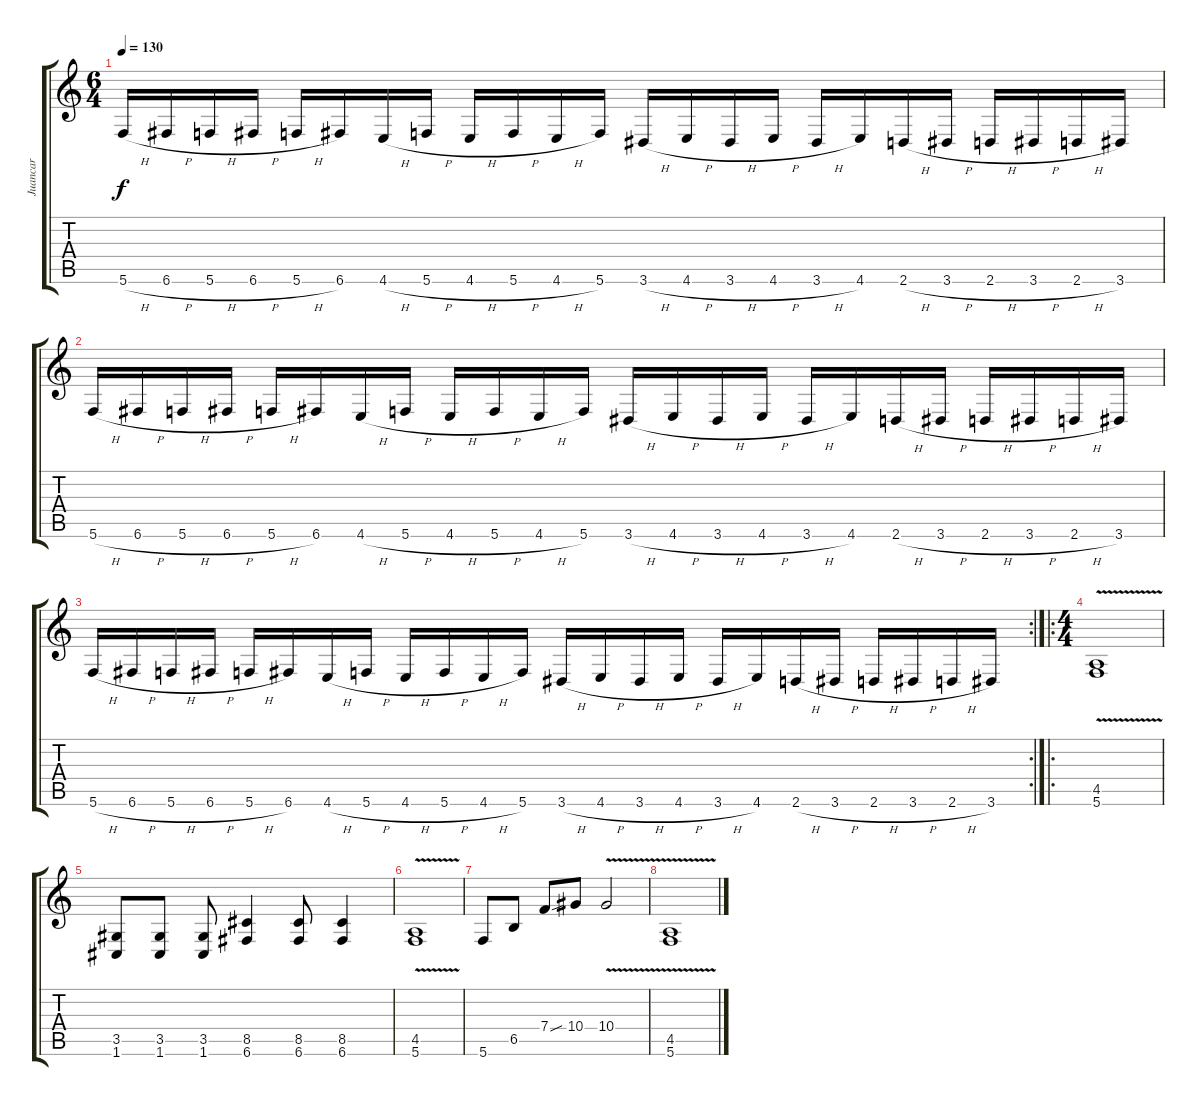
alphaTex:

\track ("Juancar" "Juancar") {instrument distortionguitar}
\staff {score tabs}
\tuning (C4 G3 Eb3 Bb2 F2 C2) {hide}
\ts (6 4)
\tempo 130
\clef g2
\ks c
5.6{h}.16{dy f} 6.6{h}.16 5.6{h}.16 6.6{h}.16 5.6{h}.16 6.6.16 4.6{h}.16 5.6{h}.16 4.6{h}.16 5.6{h}.16 4.6{h}.16 5.6.16 3.6{h}.16 4.6{h}.16 3.6{h}.16 4.6{h}.16 3.6{h}.16 4.6.16 2.6{h}.16 3.6{h}.16 2.6{h}.16 3.6{h}.16 2.6{h}.16 3.6.16 |
5.6{h}.16 6.6{h}.16 5.6{h}.16 6.6{h}.16 5.6{h}.16 6.6.16 4.6{h}.16 5.6{h}.16 4.6{h}.16 5.6{h}.16 4.6{h}.16 5.6.16 3.6{h}.16 4.6{h}.16 3.6{h}.16 4.6{h}.16 3.6{h}.16 4.6.16 2.6{h}.16 3.6{h}.16 2.6{h}.16 3.6{h}.16 2.6{h}.16 3.6.16 |
\rc 2
5.6{h}.16 6.6{h}.16 5.6{h}.16 6.6{h}.16 5.6{h}.16 6.6.16 4.6{h}.16 5.6{h}.16 4.6{h}.16 5.6{h}.16 4.6{h}.16 5.6.16 3.6{h}.16 4.6{h}.16 3.6{h}.16 4.6{h}.16 3.6{h}.16 4.6.16 2.6{h}.16 3.6{h}.16 2.6{h}.16 3.6{h}.16 2.6{h}.16 3.6.16 |
\ro
\ts (4 4)
(4.5{v} 5.6).1 |
(3.5 1.6).8 (3.5 1.6).8 (3.5 1.6).8 (8.5 6.6).4 (8.5 6.6).8 (8.5 6.6).4 |
(4.5{v} 5.6).1 |
5.6.8 6.5.8 7.4{sou}.8 10.4.8 10.4{v}.2 |
(4.5{v} 5.6).1
